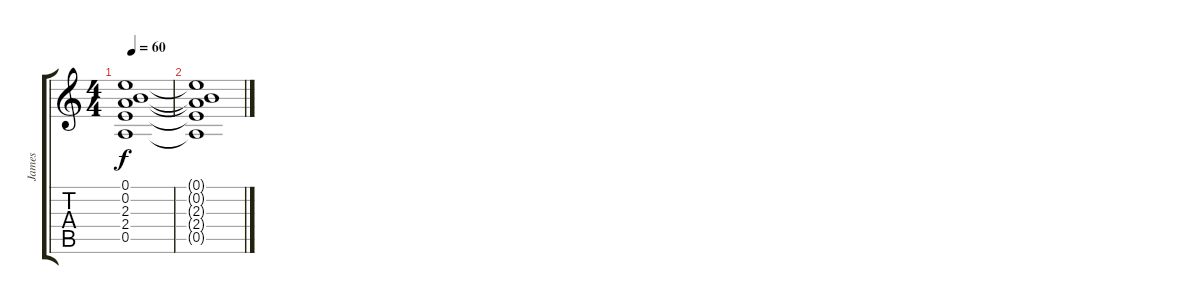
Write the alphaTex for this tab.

\track ("James" "James") {instrument overdrivenguitar}
\staff {score tabs}
\tuning (E4 B3 G3 D3 A2 E2) {hide}
\ts (4 4)
\tempo 60
\clef g2
\ks c
(0.1 0.2 2.3 2.4 0.5).1{dy f} |
(0.1{t} 0.2{t} 2.3{t} 2.4{t} 0.5{t}).1
